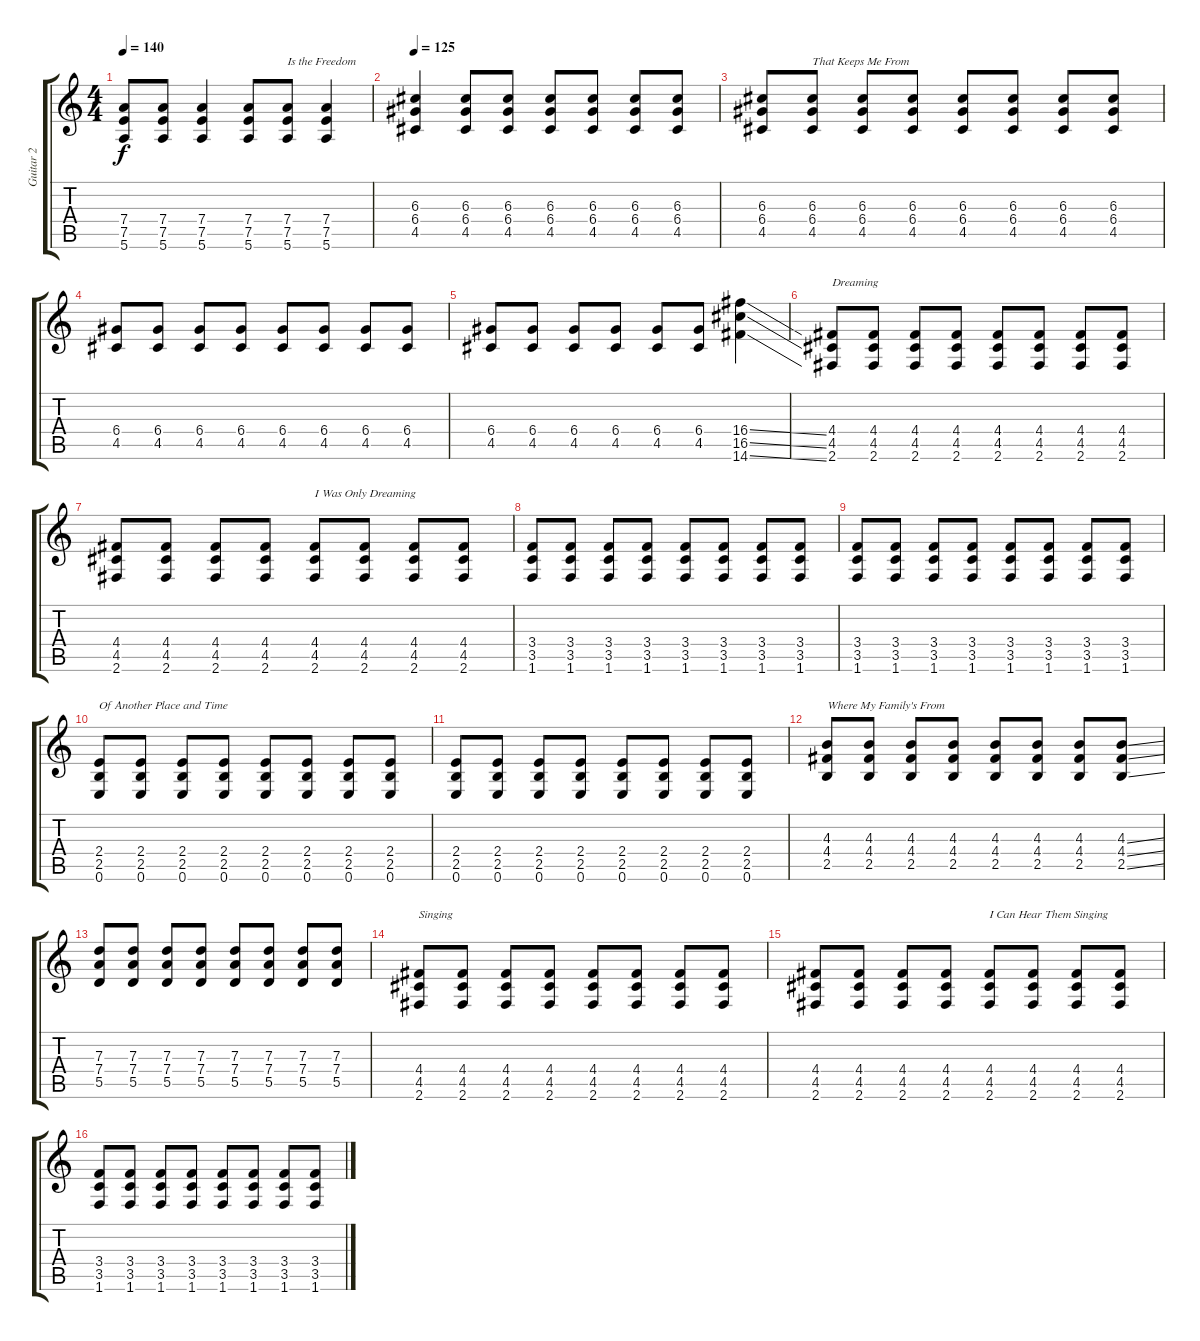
\track ("Guitar 2" "Guitar 2") {instrument distortionguitar}
\staff {score tabs}
\tuning (E4 B3 G3 D3 A2 E2) {hide}
\ts (4 4)
\tempo 140
\clef g2
\ks c
(7.4{t} 7.5{t} 5.6{t}).8{dy f} (7.4 7.5 5.6).8 (7.4 7.5 5.6).4 (7.4 7.5 5.6).8 (7.4 7.5 5.6).8{txt "Is the Freedom"} (7.4 7.5 5.6).4 |
\tempo 125
(6.3 6.4 4.5).4 (6.3 6.4 4.5).8 (6.3 6.4 4.5).8 (6.3 6.4 4.5).8 (6.3 6.4 4.5).8 (6.3 6.4 4.5).8 (6.3 6.4 4.5).8 |
(6.3 6.4 4.5).8 (6.3 6.4 4.5).8{txt "That Keeps Me From"} (6.3 6.4 4.5).8 (6.3 6.4 4.5).8 (6.3 6.4 4.5).8 (6.3 6.4 4.5).8 (6.3 6.4 4.5).8 (6.3 6.4 4.5).8 |
(6.4 4.5).8 (6.4 4.5).8 (6.4 4.5).8 (6.4 4.5).8 (6.4 4.5).8 (6.4 4.5).8 (6.4 4.5).8 (6.4 4.5).8 |
(6.4 4.5).8 (6.4 4.5).8 (6.4 4.5).8 (6.4 4.5).8 (6.4 4.5).8 (6.4 4.5).8 (16.4{ss} 16.5{ss} 14.6{ss}).4 |
(4.4 4.5 2.6).8{txt "Dreaming"} (4.4 4.5 2.6).8 (4.4 4.5 2.6).8 (4.4 4.5 2.6).8 (4.4 4.5 2.6).8 (4.4 4.5 2.6).8 (4.4 4.5 2.6).8 (4.4 4.5 2.6).8 |
(4.4 4.5 2.6).8 (4.4 4.5 2.6).8 (4.4 4.5 2.6).8 (4.4 4.5 2.6).8 (4.4 4.5 2.6).8{txt "I Was Only Dreaming"} (4.4 4.5 2.6).8 (4.4 4.5 2.6).8 (4.4 4.5 2.6).8 |
(3.4 3.5 1.6).8 (3.4 3.5 1.6).8 (3.4 3.5 1.6).8 (3.4 3.5 1.6).8 (3.4 3.5 1.6).8 (3.4 3.5 1.6).8 (3.4 3.5 1.6).8 (3.4 3.5 1.6).8 |
(3.4 3.5 1.6).8 (3.4 3.5 1.6).8 (3.4 3.5 1.6).8 (3.4 3.5 1.6).8 (3.4 3.5 1.6).8 (3.4 3.5 1.6).8 (3.4 3.5 1.6).8 (3.4 3.5 1.6).8 |
(2.4 2.5 0.6).8{txt "Of Another Place and Time"} (2.4 2.5 0.6).8 (2.4 2.5 0.6).8 (2.4 2.5 0.6).8 (2.4 2.5 0.6).8 (2.4 2.5 0.6).8 (2.4 2.5 0.6).8 (2.4 2.5 0.6).8 |
(2.4 2.5 0.6).8 (2.4 2.5 0.6).8 (2.4 2.5 0.6).8 (2.4 2.5 0.6).8 (2.4 2.5 0.6).8 (2.4 2.5 0.6).8 (2.4 2.5 0.6).8 (2.4 2.5 0.6).8 |
(4.3 4.4 2.5).8{txt "Where My Family's From"} (4.3 4.4 2.5).8 (4.3 4.4 2.5).8 (4.3 4.4 2.5).8 (4.3 4.4 2.5).8 (4.3 4.4 2.5).8 (4.3 4.4 2.5).8 (4.3{ss} 4.4{ss} 2.5{ss}).8 |
(7.3 7.4 5.5).8 (7.3 7.4 5.5).8 (7.3 7.4 5.5).8 (7.3 7.4 5.5).8 (7.3 7.4 5.5).8 (7.3 7.4 5.5).8 (7.3 7.4 5.5).8 (7.3 7.4 5.5).8 |
(4.4 4.5 2.6).8{txt "Singing"} (4.4 4.5 2.6).8 (4.4 4.5 2.6).8 (4.4 4.5 2.6).8 (4.4 4.5 2.6).8 (4.4 4.5 2.6).8 (4.4 4.5 2.6).8 (4.4 4.5 2.6).8 |
(4.4 4.5 2.6).8 (4.4 4.5 2.6).8 (4.4 4.5 2.6).8 (4.4 4.5 2.6).8 (4.4 4.5 2.6).8{txt "I Can Hear Them Singing"} (4.4 4.5 2.6).8 (4.4 4.5 2.6).8 (4.4 4.5 2.6).8 |
(3.4 3.5 1.6).8 (3.4 3.5 1.6).8 (3.4 3.5 1.6).8 (3.4 3.5 1.6).8 (3.4 3.5 1.6).8 (3.4 3.5 1.6).8 (3.4 3.5 1.6).8 (3.4 3.5 1.6).8
